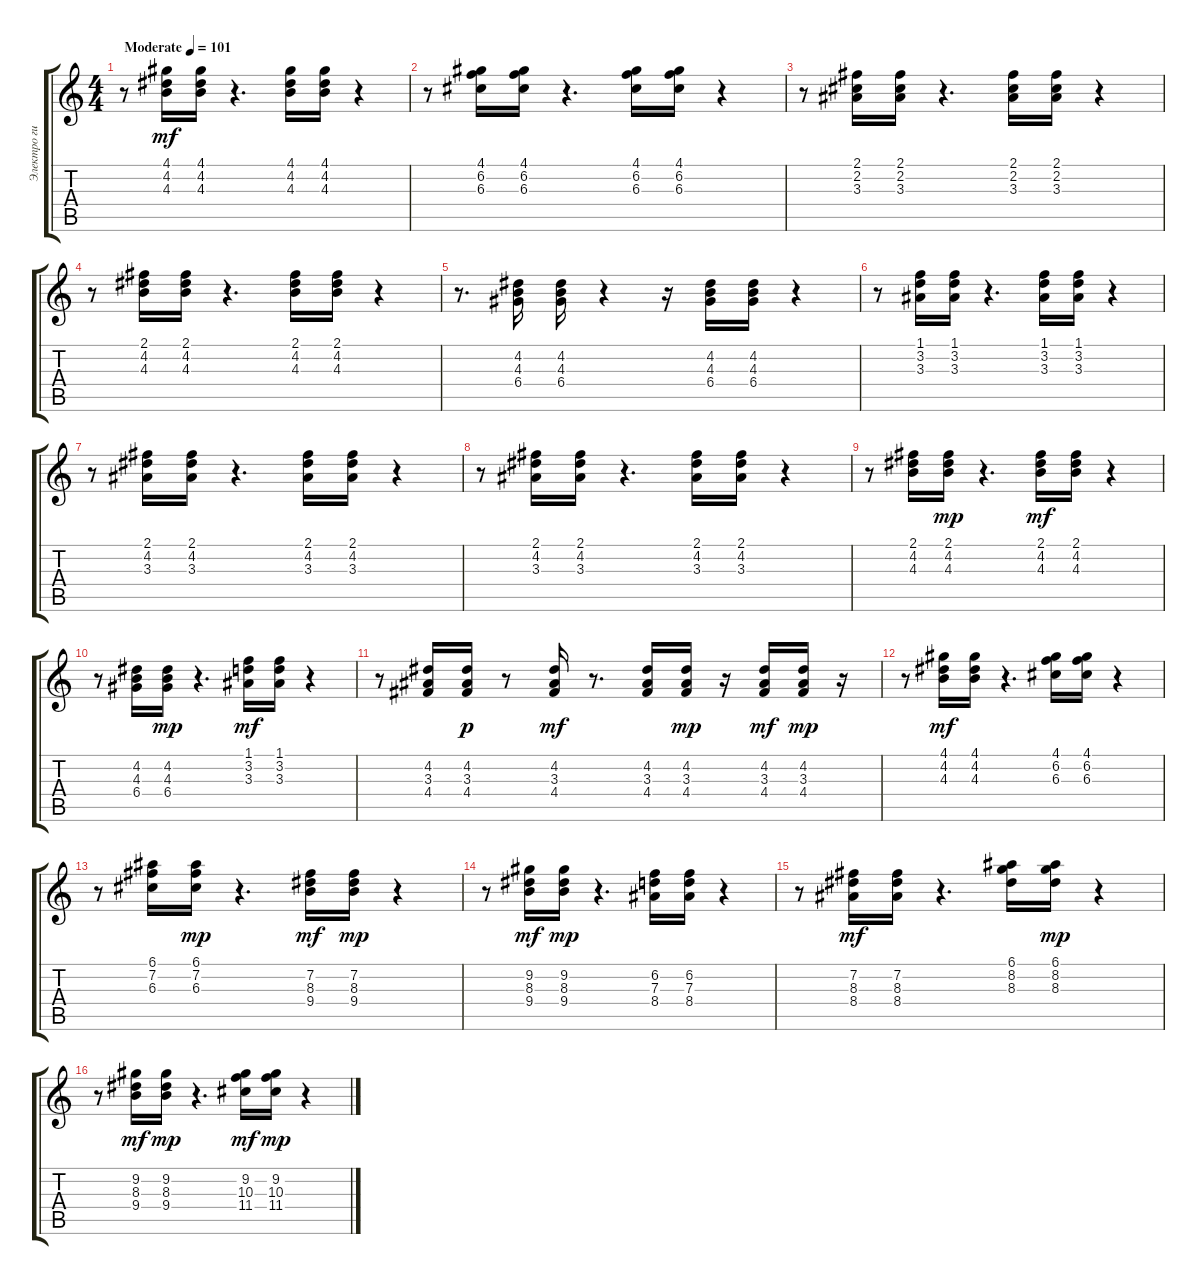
\track ("Электро гитара 2" "Электро ги") {instrument electricguitarmuted}
\staff {score tabs}
\tuning (E4 B3 G3 D3 A2 E2) {hide}
\ts (4 4)
\tempo (101 "Moderate")
\clef g2
\ks c
r.8{dy mf instrument electricguitarmuted} (4.1 4.2 4.3).16 (4.1 4.2 4.3).16 r.4{d} (4.1 4.2 4.3).16 (4.1 4.2 4.3).16 r.4 |
r.8 (4.1 6.2 6.3).16 (4.1 6.2 6.3).16 r.4{d} (4.1 6.2 6.3).16 (4.1 6.2 6.3).16 r.4 |
r.8 (2.1 2.2 3.3).16 (2.1 2.2 3.3).16 r.4{d} (2.1 2.2 3.3).16 (2.1 2.2 3.3).16 r.4 |
r.8 (2.1 4.2 4.3).16 (2.1 4.2 4.3).16 r.4{d} (2.1 4.2 4.3).16 (2.1 4.2 4.3).16 r.4 |
r.8{d} (4.2 4.3 6.4).16 (4.2 4.3 6.4).16 r.4 r.16 (4.2 4.3 6.4).16 (4.2 4.3 6.4).16 r.4 |
r.8 (1.1 3.2 3.3).16 (1.1 3.2 3.3).16 r.4{d} (1.1 3.2 3.3).16 (1.1 3.2 3.3).16 r.4 |
r.8 (2.1 4.2 3.3).16 (2.1 4.2 3.3).16 r.4{d} (2.1 4.2 3.3).16 (2.1 4.2 3.3).16 r.4 |
r.8 (2.1 4.2 3.3).16 (2.1 4.2 3.3).16 r.4{d} (2.1 4.2 3.3).16 (2.1 4.2 3.3).16 r.4 |
r.8 (2.1 4.2 4.3).16 (2.1 4.2 4.3).16{dy mp} r.4{d} (2.1 4.2 4.3).16{dy mf} (2.1 4.2 4.3).16 r.4 |
r.8 (4.2 4.3 6.4).16 (4.2 4.3 6.4).16{dy mp} r.4{d} (1.1 3.2 3.3).16{dy mf} (1.1 3.2 3.3).16 r.4 |
r.8 (4.2 3.3 4.4).16 (4.2 3.3 4.4).16{dy p} r.8 (4.2 3.3 4.4).16{dy mf} r.8{d} (4.2 3.3 4.4).16 (4.2 3.3 4.4).16{dy mp} r.16 (4.2 3.3 4.4).16{dy mf} (4.2 3.3 4.4).16{dy mp} r.16 |
r.8 (4.1 4.2 4.3).16{dy mf} (4.1 4.2 4.3).16 r.4{d} (4.1 6.2 6.3).16 (4.1 6.2 6.3).16 r.4 |
r.8 (6.1 7.2 6.3).16 (6.1 7.2 6.3).16{dy mp} r.4{d} (7.2 8.3 9.4).16{dy mf} (7.2 8.3 9.4).16{dy mp} r.4 |
r.8 (9.2 8.3 9.4).16{dy mf} (9.2 8.3 9.4).16{dy mp} r.4{d} (6.2 7.3 8.4).16 (6.2 7.3 8.4).16 r.4 |
r.8 (7.2 8.3 8.4).16{dy mf} (7.2 8.3 8.4).16 r.4{d} (6.1 8.2 8.3).16 (6.1 8.2 8.3).16{dy mp} r.4 |
r.8 (9.2 8.3 9.4).16{dy mf} (9.2 8.3 9.4).16{dy mp} r.4{d} (9.2 10.3 11.4).16{dy mf} (9.2 10.3 11.4).16{dy mp} r.4
